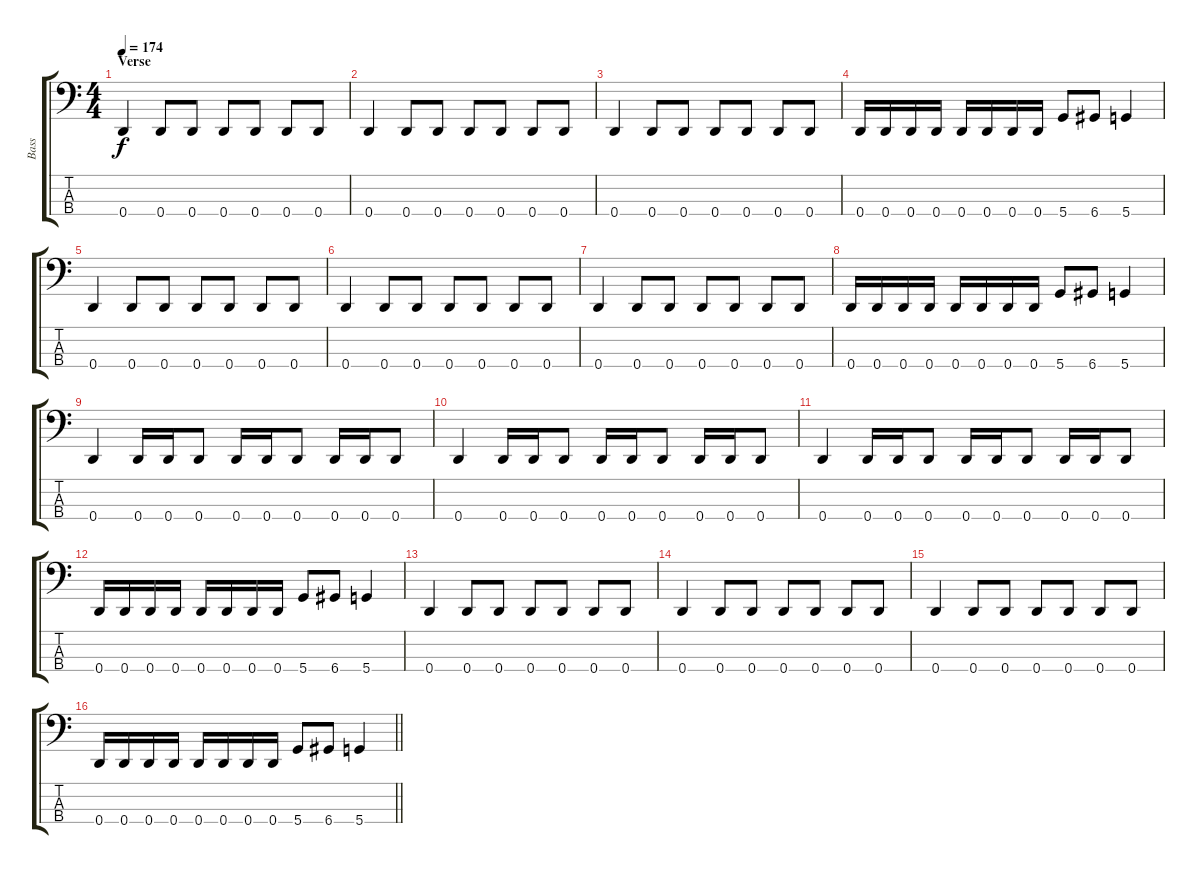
\track ("Bass" "Bass") {instrument electricbasspick}
\staff {score tabs}
\tuning (G2 D2 A1 D1) {hide}
\ts (4 4)
\section ("" "Verse")
\tempo 174
\clef f4
\ks c
0.4.4{dy f} 0.4.8 0.4.8 0.4.8 0.4.8 0.4.8 0.4.8 |
0.4.4 0.4.8 0.4.8 0.4.8 0.4.8 0.4.8 0.4.8 |
0.4.4 0.4.8 0.4.8 0.4.8 0.4.8 0.4.8 0.4.8 |
0.4.16 0.4.16 0.4.16 0.4.16 0.4.16 0.4.16 0.4.16 0.4.16 5.4.8 6.4.8 5.4.4 |
0.4.4 0.4.8 0.4.8 0.4.8 0.4.8 0.4.8 0.4.8 |
0.4.4 0.4.8 0.4.8 0.4.8 0.4.8 0.4.8 0.4.8 |
0.4.4 0.4.8 0.4.8 0.4.8 0.4.8 0.4.8 0.4.8 |
0.4.16 0.4.16 0.4.16 0.4.16 0.4.16 0.4.16 0.4.16 0.4.16 5.4.8 6.4.8 5.4.4 |
0.4.4 0.4.16 0.4.16 0.4.8 0.4.16 0.4.16 0.4.8 0.4.16 0.4.16 0.4.8 |
0.4.4 0.4.16 0.4.16 0.4.8 0.4.16 0.4.16 0.4.8 0.4.16 0.4.16 0.4.8 |
0.4.4 0.4.16 0.4.16 0.4.8 0.4.16 0.4.16 0.4.8 0.4.16 0.4.16 0.4.8 |
0.4.16 0.4.16 0.4.16 0.4.16 0.4.16 0.4.16 0.4.16 0.4.16 5.4.8 6.4.8 5.4.4 |
0.4.4 0.4.8 0.4.8 0.4.8 0.4.8 0.4.8 0.4.8 |
0.4.4 0.4.8 0.4.8 0.4.8 0.4.8 0.4.8 0.4.8 |
0.4.4 0.4.8 0.4.8 0.4.8 0.4.8 0.4.8 0.4.8 |
\barLineRight lightlight
0.4.16 0.4.16 0.4.16 0.4.16 0.4.16 0.4.16 0.4.16 0.4.16 5.4.8 6.4.8 5.4.4
